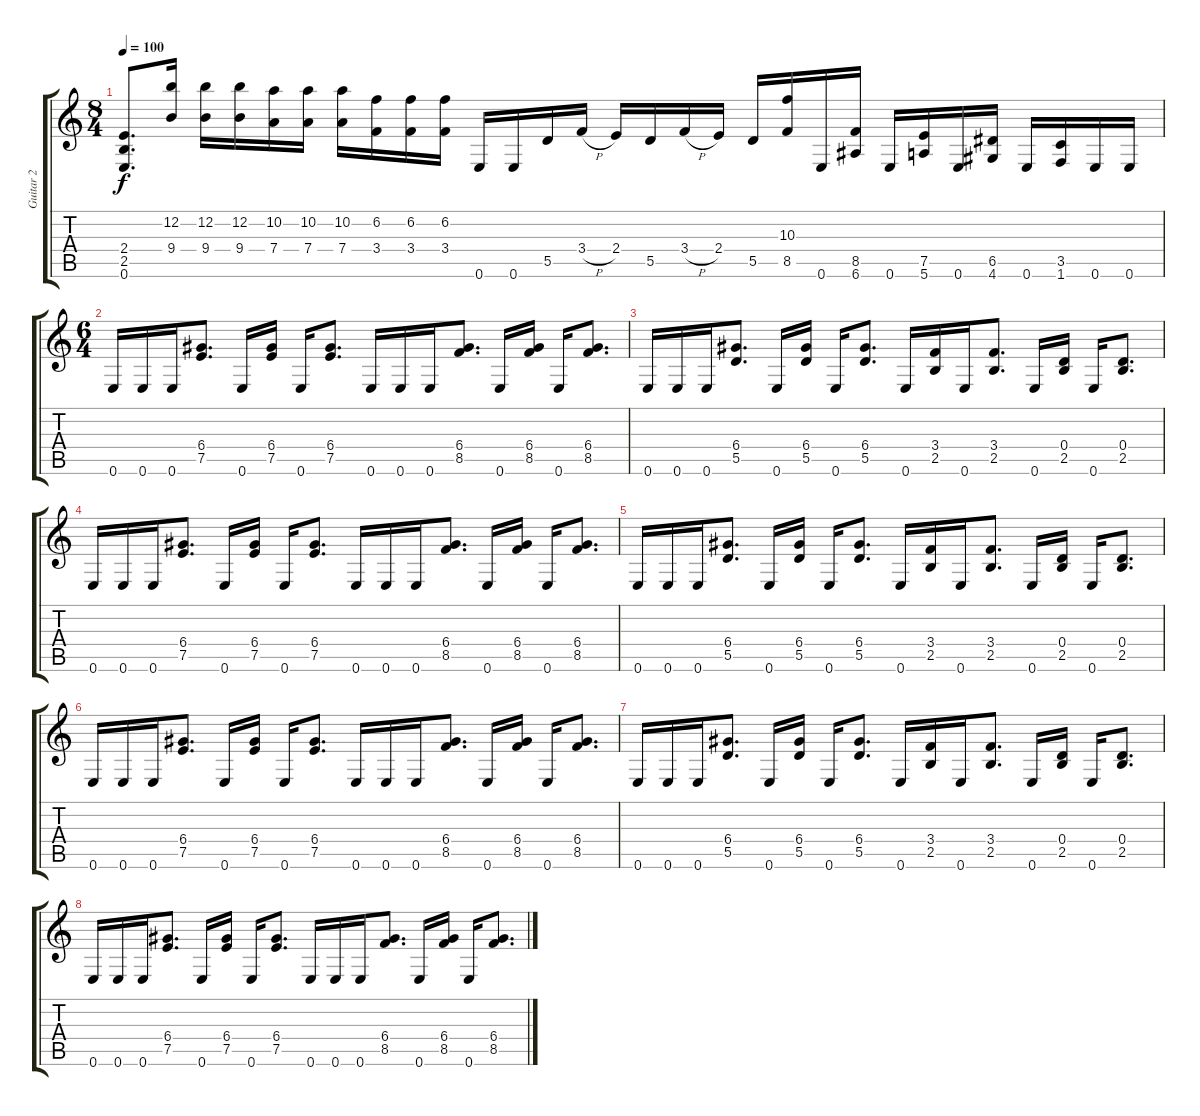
\track ("Guitar 2" "Guitar 2") {instrument distortionguitar}
\staff {score tabs}
\tuning (E4 B3 G3 D3 A2 E2) {hide}
\ts (8 4)
\tempo 100
\clef g2
\ks c
(2.4 2.5 0.6).8{d dy f} (12.2 9.4).16 (12.2 9.4).16 (12.2 9.4).16 (10.2 7.4).16 (10.2 7.4).16 (10.2 7.4).16 (6.2 3.4).16 (6.2 3.4).16 (6.2 3.4).16 0.6.16 0.6.16 5.5.16 3.4{h}.16 2.4.16 5.5.16 3.4{h}.16 2.4.16 5.5.16 (10.3 8.5).16 0.6.16 (8.5 6.6).16 0.6.16 (7.5 5.6).16 0.6.16 (6.5 4.6).16 0.6.16 (3.5 1.6).16 0.6.16 0.6.16 |
\ts (6 4)
0.6.16 0.6.16 0.6.16 (6.4 7.5).8{d} 0.6.16 (6.4 7.5).16 0.6.16 (6.4 7.5).8{d} 0.6.16 0.6.16 0.6.16 (6.4 8.5).8{d} 0.6.16 (6.4 8.5).16 0.6.16 (6.4 8.5).8{d} |
0.6.16 0.6.16 0.6.16 (6.4 5.5).8{d} 0.6.16 (6.4 5.5).16 0.6.16 (6.4 5.5).8{d} 0.6.16 (3.4 2.5).16 0.6.16 (3.4 2.5).8{d} 0.6.16 (0.4 2.5).16 0.6.16 (0.4 2.5).8{d} |
0.6.16 0.6.16 0.6.16 (6.4 7.5).8{d} 0.6.16 (6.4 7.5).16 0.6.16 (6.4 7.5).8{d} 0.6.16 0.6.16 0.6.16 (6.4 8.5).8{d} 0.6.16 (6.4 8.5).16 0.6.16 (6.4 8.5).8{d} |
0.6.16 0.6.16 0.6.16 (6.4 5.5).8{d} 0.6.16 (6.4 5.5).16 0.6.16 (6.4 5.5).8{d} 0.6.16 (3.4 2.5).16 0.6.16 (3.4 2.5).8{d} 0.6.16 (0.4 2.5).16 0.6.16 (0.4 2.5).8{d} |
0.6.16 0.6.16 0.6.16 (6.4 7.5).8{d} 0.6.16 (6.4 7.5).16 0.6.16 (6.4 7.5).8{d} 0.6.16 0.6.16 0.6.16 (6.4 8.5).8{d} 0.6.16 (6.4 8.5).16 0.6.16 (6.4 8.5).8{d} |
0.6.16 0.6.16 0.6.16 (6.4 5.5).8{d} 0.6.16 (6.4 5.5).16 0.6.16 (6.4 5.5).8{d} 0.6.16 (3.4 2.5).16 0.6.16 (3.4 2.5).8{d} 0.6.16 (0.4 2.5).16 0.6.16 (0.4 2.5).8{d} |
0.6.16 0.6.16 0.6.16 (6.4 7.5).8{d} 0.6.16 (6.4 7.5).16 0.6.16 (6.4 7.5).8{d} 0.6.16 0.6.16 0.6.16 (6.4 8.5).8{d} 0.6.16 (6.4 8.5).16 0.6.16 (6.4 8.5).8{d}
